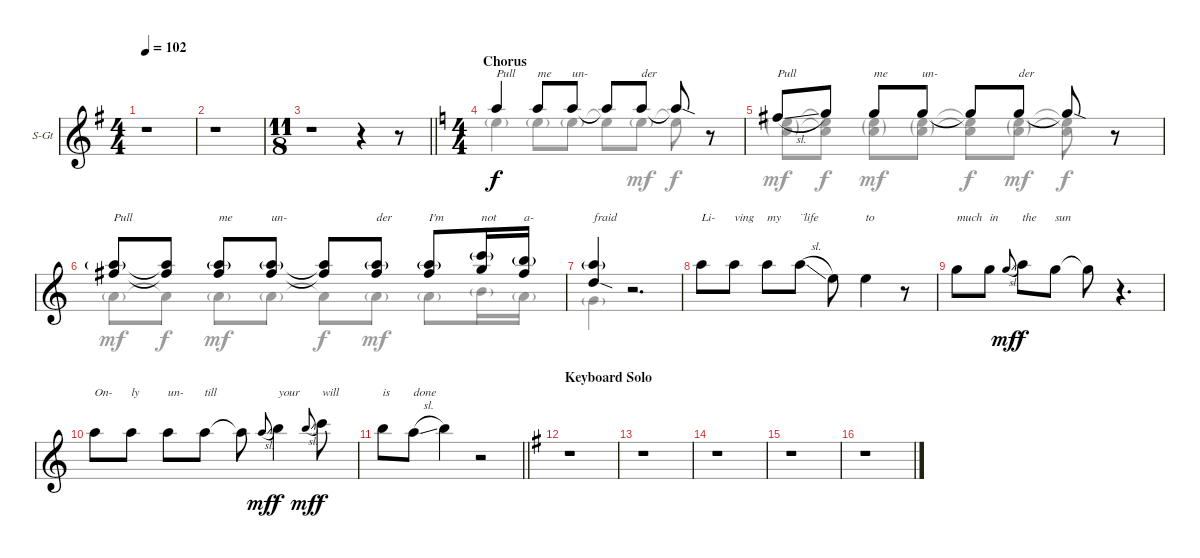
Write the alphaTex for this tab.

\bracketExtendMode groupsimilarinstruments
\firstSystemTrackNameOrientation horizontal
\otherSystemsTrackNameOrientation horizontal
\track ("Vocal" "S-Gt") {instrument oboe}
\staff {score}
\tuning (E4 B3 G3 D3 A2 E2)
\displaytranspose 12
\voice
\ts (4 4)
\tempo 102
\clef g2
\ks g
r.1{dy f} |
r.1 |
\ts (11 8)
\beaming (8 2 2 2 5)
\barLineRight lightlight
r.1 r.4 r.8 |
\ts (4 4)
\beaming (8 2 2 2 2)
\section ("" "Chorus")
\ks c
5.1.4{txt "Pull"} 5.1.8{txt "me"} 5.1.8{txt "un-"} 5.1{t}.8 5.1.8{txt "der"} 5.1{sod t}.8 r.8 |
2.1{sl}.8{txt "Pull"} 3.1.8 3.1.8{txt "me"} 3.1.8{txt "un-"} 3.1{t}.8 3.1.8{txt "der"} 3.1{sod t}.8 r.8 |
(5.1{g} 7.2).8{txt "Pull"} (5.1{t} 7.2{t}).8 (5.1{g} 7.2).8{txt "me"} (5.1{g} 7.2).8{txt "un-"} (5.1{t} 7.2{t}).8 (5.1{g} 7.2).8{txt "der"} (5.1{g} 7.2).8{txt "I'm"} (8.1{g} 8.2).16{txt "not"} (7.1{g} 7.2).16{txt "a-"} |
(5.1{g} 3.2{sod}).4{txt "fraid"} r.2{d} |
5.1.8{txt "Li-"} 5.1.8{txt "ving"} 5.1.8{txt "my"} 5.1{sl}.8{txt "¨life"} 0.1.8 0.1.4{txt "to"} r.8 |
3.1.8{txt "much"} 3.1.8{txt "in"} 3.1{sl}.8{gr onbeat dy mf} 5.1.8{txt "the" dy f} 3.1.8{txt "sun"} 3.1{t}.8 r.4{d} |
5.1.8{txt "On-"} 5.1.8{txt "ly"} 5.1.8{txt "un-"} 5.1.8{txt "till"} 5.1{t}.8 5.1{sl}.8{gr onbeat dy mf} 7.1.4{txt "your" dy f} 7.1{sl}.8{gr onbeat dy mf} 8.1.8{txt "will" dy f} |
\barLineRight lightlight
7.1.8{txt "is"} 5.1{sl}.8{txt "done"} 7.1.4 r.2 |
\section ("" "Keyboard Solo")
\ks g
r.1 |
r.1 |
r.1 |
r.1 |
r.1
\voice
\clef g2
\ottava regular
\simile none
\ks g
|
|
\barLineRight lightlight
|
\ks c
9.3{g}.4 9.3{g}.8 9.3{g}.8 9.3{t}.8{dy f} 9.3{g}.8{dy mf} 9.3{t}.8{dy f} r.8 |
(9.3{g} 10.4{g}).8{dy mf} (9.3{t} 10.4{t}).8{dy f} (9.3{g} 10.4{g}).8{dy mf} (9.3{g} 10.4{g}).8 (9.3{t} 10.4{t}).8{dy f} (9.3{g} 10.4{g}).8{dy mf} (9.3{t} 10.4{t}).8{dy f} r.8 |
2.3{g}.8{dy mf} 2.3{t}.8{dy f} 2.3{g}.8{dy mf} 2.3{g}.8 2.3{t}.8{dy f} 2.3{g}.8{dy mf} 2.3{g}.8 4.3{g}.16 2.3{g}.16 |
0.3{g}.4 r.2{d} |
|
|
|
\barLineRight lightlight
|
\ks g
|
|
|
|
